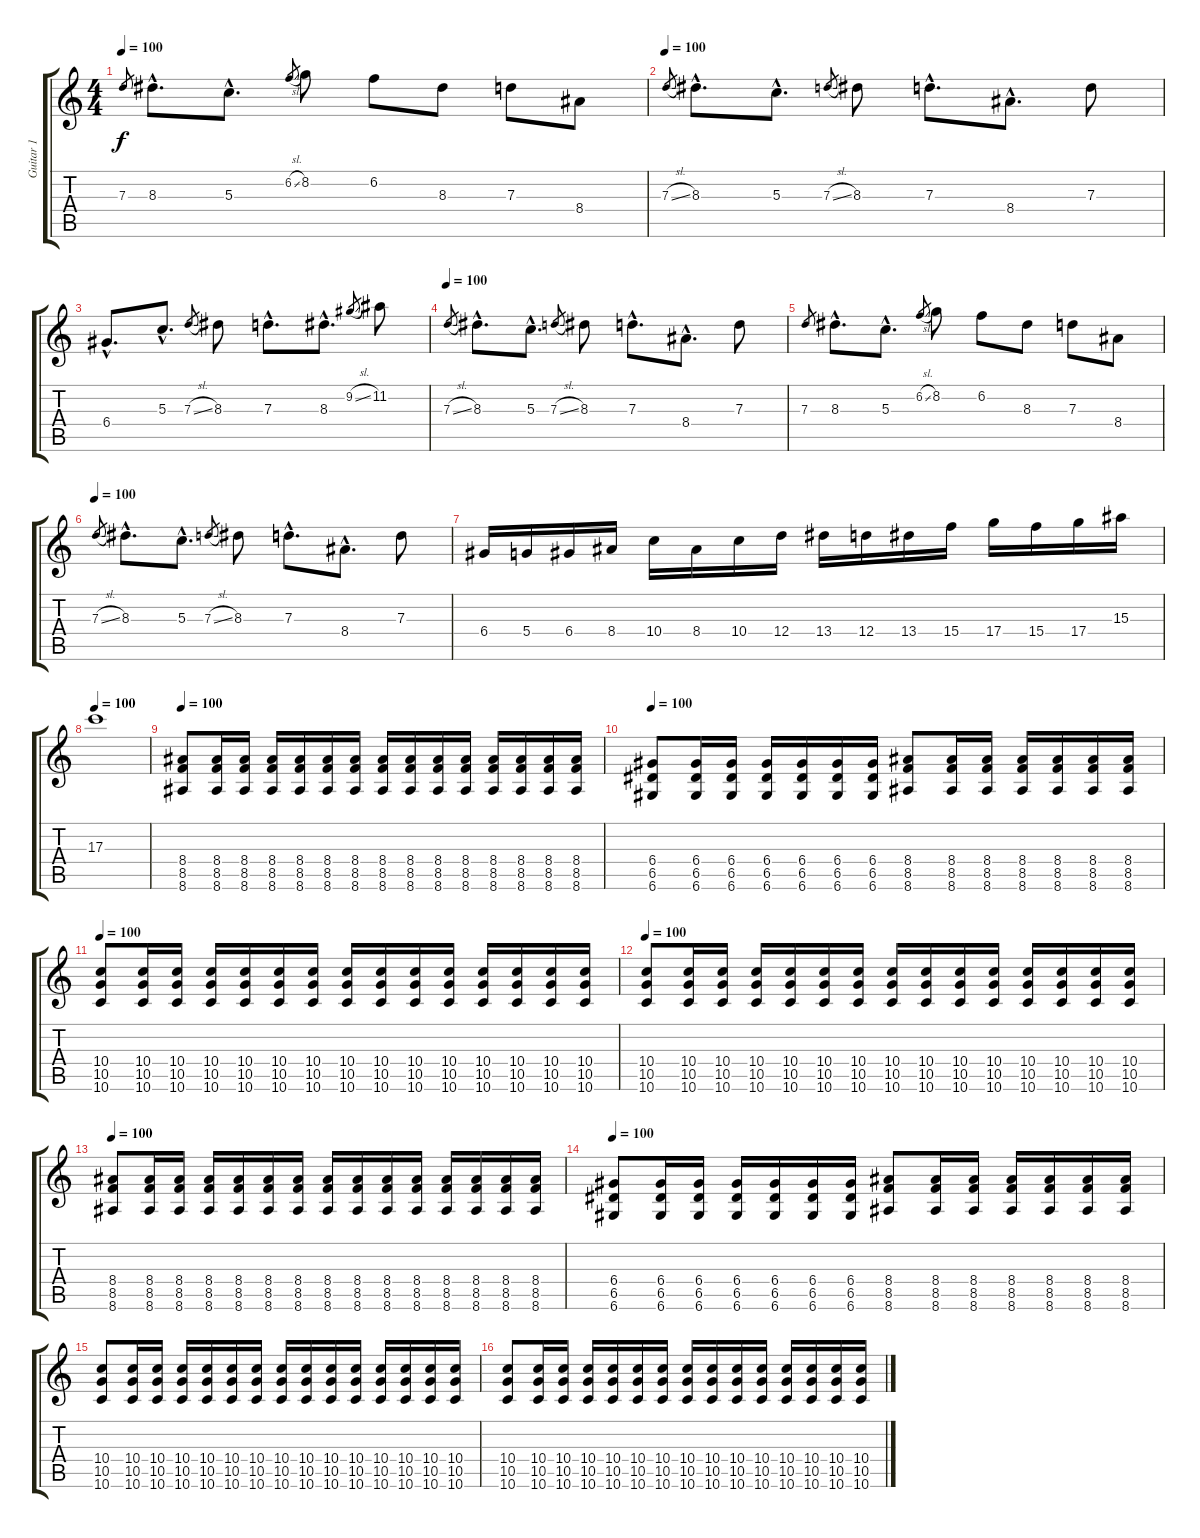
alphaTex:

\track ("Guitar 1" "Guitar 1") {instrument distortionguitar}
\staff {score tabs}
\tuning (E4 B3 G3 D3 A2 D2) {hide}
\ts (4 4)
\tempo 100
\clef g2
\ks c
7.3.8{gr dy f} 8.3{hac}.8{d} 5.3{hac}.8{d} 6.2{sl}.8{gr} 8.2.8 6.2.8 8.3.8 7.3.8 8.4.8 |
\tempo 100
7.3{sl}.8{gr} 8.3{hac}.8{d} 5.3{hac}.8{d} 7.3{sl}.8{gr} 8.3.8 7.3{hac}.8{d} 8.4{hac}.8{d} 7.3.8 |
6.4{hac}.8{d} 5.3{hac}.8{d} 7.3{sl}.8{gr} 8.3.8 7.3{hac}.8{d} 8.3{hac}.8{d} 9.2{sl}.8{gr} 11.2.8 |
\tempo 100
7.3{sl}.8{gr} 8.3{hac}.8{d} 5.3{hac}.8{d} 7.3{sl}.8{gr} 8.3.8 7.3{hac}.8{d} 8.4{hac}.8{d} 7.3.8 |
7.3.8{gr} 8.3{hac}.8{d} 5.3{hac}.8{d} 6.2{sl}.8{gr} 8.2.8 6.2.8 8.3.8 7.3.8 8.4.8 |
\tempo 100
7.3{sl}.8{gr} 8.3{hac}.8{d} 5.3{hac}.8{d} 7.3{sl}.8{gr} 8.3.8 7.3{hac}.8{d} 8.4{hac}.8{d} 7.3.8 |
6.4.16 5.4.16 6.4.16 8.4.16 10.4.16 8.4.16 10.4.16 12.4.16 13.4.16 12.4.16 13.4.16 15.4.16 17.4.16 15.4.16 17.4.16 15.3.16 |
\tempo 100
17.3.1 |
\tempo 100
(8.4 8.5 8.6).8 (8.4 8.5 8.6).16 (8.4 8.5 8.6).16 (8.4 8.5 8.6).16 (8.4 8.5 8.6).16 (8.4 8.5 8.6).16 (8.4 8.5 8.6).16 (8.4 8.5 8.6).16 (8.4 8.5 8.6).16 (8.4 8.5 8.6).16 (8.4 8.5 8.6).16 (8.4 8.5 8.6).16 (8.4 8.5 8.6).16 (8.4 8.5 8.6).16 (8.4 8.5 8.6).16 |
\tempo 100
(6.4 6.5 6.6).8 (6.4 6.5 6.6).16 (6.4 6.5 6.6).16 (6.4 6.5 6.6).16 (6.4 6.5 6.6).16 (6.4 6.5 6.6).16 (6.4 6.5 6.6).16 (8.4 8.5 8.6).8 (8.4 8.5 8.6).16 (8.4 8.5 8.6).16 (8.4 8.5 8.6).16 (8.4 8.5 8.6).16 (8.4 8.5 8.6).16 (8.4 8.5 8.6).16 |
\tempo 100
(10.4 10.5 10.6).8 (10.4 10.5 10.6).16 (10.4 10.5 10.6).16 (10.4 10.5 10.6).16 (10.4 10.5 10.6).16 (10.4 10.5 10.6).16 (10.4 10.5 10.6).16 (10.4 10.5 10.6).16 (10.4 10.5 10.6).16 (10.4 10.5 10.6).16 (10.4 10.5 10.6).16 (10.4 10.5 10.6).16 (10.4 10.5 10.6).16 (10.4 10.5 10.6).16 (10.4 10.5 10.6).16 |
\tempo 100
(10.4 10.5 10.6).8 (10.4 10.5 10.6).16 (10.4 10.5 10.6).16 (10.4 10.5 10.6).16 (10.4 10.5 10.6).16 (10.4 10.5 10.6).16 (10.4 10.5 10.6).16 (10.4 10.5 10.6).16 (10.4 10.5 10.6).16 (10.4 10.5 10.6).16 (10.4 10.5 10.6).16 (10.4 10.5 10.6).16 (10.4 10.5 10.6).16 (10.4 10.5 10.6).16 (10.4 10.5 10.6).16 |
\tempo 100
(8.4 8.5 8.6).8 (8.4 8.5 8.6).16 (8.4 8.5 8.6).16 (8.4 8.5 8.6).16 (8.4 8.5 8.6).16 (8.4 8.5 8.6).16 (8.4 8.5 8.6).16 (8.4 8.5 8.6).16 (8.4 8.5 8.6).16 (8.4 8.5 8.6).16 (8.4 8.5 8.6).16 (8.4 8.5 8.6).16 (8.4 8.5 8.6).16 (8.4 8.5 8.6).16 (8.4 8.5 8.6).16 |
\tempo 100
(6.4 6.5 6.6).8 (6.4 6.5 6.6).16 (6.4 6.5 6.6).16 (6.4 6.5 6.6).16 (6.4 6.5 6.6).16 (6.4 6.5 6.6).16 (6.4 6.5 6.6).16 (8.4 8.5 8.6).8 (8.4 8.5 8.6).16 (8.4 8.5 8.6).16 (8.4 8.5 8.6).16 (8.4 8.5 8.6).16 (8.4 8.5 8.6).16 (8.4 8.5 8.6).16 |
(10.4 10.5 10.6).8 (10.4 10.5 10.6).16 (10.4 10.5 10.6).16 (10.4 10.5 10.6).16 (10.4 10.5 10.6).16 (10.4 10.5 10.6).16 (10.4 10.5 10.6).16 (10.4 10.5 10.6).16 (10.4 10.5 10.6).16 (10.4 10.5 10.6).16 (10.4 10.5 10.6).16 (10.4 10.5 10.6).16 (10.4 10.5 10.6).16 (10.4 10.5 10.6).16 (10.4 10.5 10.6).16 |
(10.4 10.5 10.6).8 (10.4 10.5 10.6).16 (10.4 10.5 10.6).16 (10.4 10.5 10.6).16 (10.4 10.5 10.6).16 (10.4 10.5 10.6).16 (10.4 10.5 10.6).16 (10.4 10.5 10.6).16 (10.4 10.5 10.6).16 (10.4 10.5 10.6).16 (10.4 10.5 10.6).16 (10.4 10.5 10.6).16 (10.4 10.5 10.6).16 (10.4 10.5 10.6).16 (10.4 10.5 10.6).16
